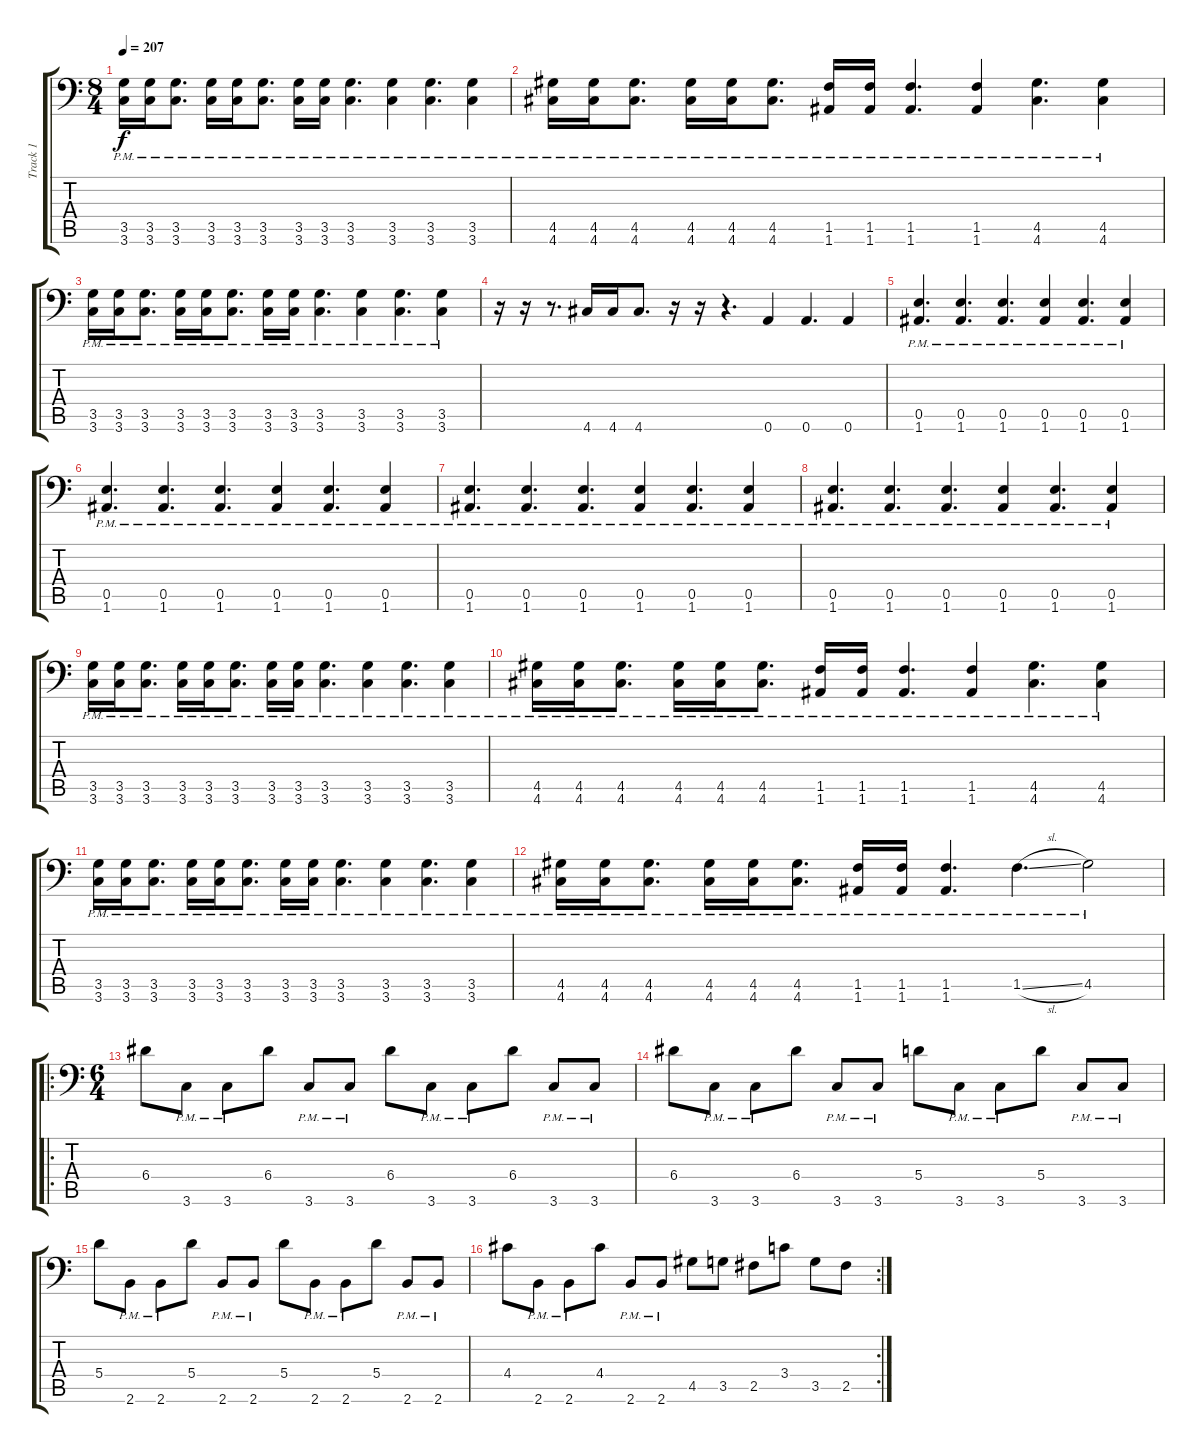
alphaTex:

\track ("Track 1" "Track 1") {instrument overdrivenguitar}
\staff {score tabs}
\tuning (B3 Gb3 D3 A2 E2 A1) {hide}
\ts (8 4)
\tempo 207
\clef f4
\ks c
(3.5{pm} 3.6{pm}).16{dy f} (3.5{pm} 3.6{pm}).16 (3.5{pm} 3.6{pm}).8{d} (3.5{pm} 3.6{pm}).16 (3.5{pm} 3.6{pm}).16 (3.5{pm} 3.6{pm}).8{d} (3.5{pm} 3.6{pm}).16 (3.5{pm} 3.6{pm}).16 (3.5{pm} 3.6{pm}).4{d} (3.5{pm} 3.6{pm}).4 (3.5{pm} 3.6{pm}).4{d} (3.5{pm} 3.6{pm}).4 |
(4.5{pm} 4.6{pm}).16 (4.5{pm} 4.6{pm}).16 (4.5{pm} 4.6{pm}).8{d} (4.5{pm} 4.6{pm}).16 (4.5{pm} 4.6{pm}).16 (4.5{pm} 4.6{pm}).8{d} (1.5{pm} 1.6{pm}).16 (1.5{pm} 1.6{pm}).16 (1.5{pm} 1.6{pm}).4{d} (1.5{pm} 1.6{pm}).4 (4.5{pm} 4.6{pm}).4{d} (4.5{pm} 4.6{pm}).4 |
(3.5{pm} 3.6{pm}).16 (3.5{pm} 3.6{pm}).16 (3.5{pm} 3.6{pm}).8{d} (3.5{pm} 3.6{pm}).16 (3.5{pm} 3.6{pm}).16 (3.5{pm} 3.6{pm}).8{d} (3.5{pm} 3.6{pm}).16 (3.5{pm} 3.6{pm}).16 (3.5{pm} 3.6{pm}).4{d} (3.5{pm} 3.6{pm}).4 (3.5{pm} 3.6{pm}).4{d} (3.5{pm} 3.6{pm}).4 |
r.16 r.16 r.8{d} 4.6.16 4.6.16 4.6.8{d} r.16 r.16 r.4{d} 0.6.4 0.6.4{d} 0.6.4 |
(0.5{pm} 1.6{pm}).4{d} (0.5{pm} 1.6{pm}).4{d} (0.5{pm} 1.6{pm}).4{d} (0.5{pm} 1.6{pm}).4 (0.5{pm} 1.6{pm}).4{d} (0.5{pm} 1.6{pm}).4 |
(0.5{pm} 1.6{pm}).4{d} (0.5{pm} 1.6{pm}).4{d} (0.5{pm} 1.6{pm}).4{d} (0.5{pm} 1.6{pm}).4 (0.5{pm} 1.6{pm}).4{d} (0.5{pm} 1.6{pm}).4 |
(0.5{pm} 1.6{pm}).4{d} (0.5{pm} 1.6{pm}).4{d} (0.5{pm} 1.6{pm}).4{d} (0.5{pm} 1.6{pm}).4 (0.5{pm} 1.6{pm}).4{d} (0.5{pm} 1.6{pm}).4 |
(0.5{pm} 1.6{pm}).4{d} (0.5{pm} 1.6{pm}).4{d} (0.5{pm} 1.6{pm}).4{d} (0.5{pm} 1.6{pm}).4 (0.5{pm} 1.6{pm}).4{d} (0.5{pm} 1.6{pm}).4 |
(3.5{pm} 3.6{pm}).16 (3.5{pm} 3.6{pm}).16 (3.5{pm} 3.6{pm}).8{d} (3.5{pm} 3.6{pm}).16 (3.5{pm} 3.6{pm}).16 (3.5{pm} 3.6{pm}).8{d} (3.5{pm} 3.6{pm}).16 (3.5{pm} 3.6{pm}).16 (3.5{pm} 3.6{pm}).4{d} (3.5{pm} 3.6{pm}).4 (3.5{pm} 3.6{pm}).4{d} (3.5{pm} 3.6{pm}).4 |
(4.5{pm} 4.6{pm}).16 (4.5{pm} 4.6{pm}).16 (4.5{pm} 4.6{pm}).8{d} (4.5{pm} 4.6{pm}).16 (4.5{pm} 4.6{pm}).16 (4.5{pm} 4.6{pm}).8{d} (1.5{pm} 1.6{pm}).16 (1.5{pm} 1.6{pm}).16 (1.5{pm} 1.6{pm}).4{d} (1.5{pm} 1.6{pm}).4 (4.5{pm} 4.6{pm}).4{d} (4.5{pm} 4.6{pm}).4 |
(3.5{pm} 3.6{pm}).16 (3.5{pm} 3.6{pm}).16 (3.5{pm} 3.6{pm}).8{d} (3.5{pm} 3.6{pm}).16 (3.5{pm} 3.6{pm}).16 (3.5{pm} 3.6{pm}).8{d} (3.5{pm} 3.6{pm}).16 (3.5{pm} 3.6{pm}).16 (3.5{pm} 3.6{pm}).4{d} (3.5{pm} 3.6{pm}).4 (3.5{pm} 3.6{pm}).4{d} (3.5{pm} 3.6{pm}).4 |
(4.5{pm} 4.6{pm}).16 (4.5{pm} 4.6{pm}).16 (4.5{pm} 4.6{pm}).8{d} (4.5{pm} 4.6{pm}).16 (4.5{pm} 4.6{pm}).16 (4.5{pm} 4.6{pm}).8{d} (1.5{pm} 1.6{pm}).16 (1.5{pm} 1.6{pm}).16 (1.5{pm} 1.6{pm}).4{d} 1.5{sl pm}.4{d} 4.5{pm}.2 |
\ro
\ts (6 4)
6.4.8 3.6{pm}.8 3.6{pm}.8 6.4.8 3.6{pm}.8 3.6{pm}.8 6.4.8 3.6{pm}.8 3.6{pm}.8 6.4.8 3.6{pm}.8 3.6{pm}.8 |
6.4.8 3.6{pm}.8 3.6{pm}.8 6.4.8 3.6{pm}.8 3.6{pm}.8 5.4.8 3.6{pm}.8 3.6{pm}.8 5.4.8 3.6{pm}.8 3.6{pm}.8 |
5.4.8 2.6{pm}.8 2.6{pm}.8 5.4.8 2.6{pm}.8 2.6{pm}.8 5.4.8 2.6{pm}.8 2.6{pm}.8 5.4.8 2.6{pm}.8 2.6{pm}.8 |
\rc 2
4.4.8 2.6{pm}.8 2.6{pm}.8 4.4.8 2.6{pm}.8 2.6{pm}.8 4.5.8 3.5.8 2.5.8 3.4.8 3.5.8 2.5.8
